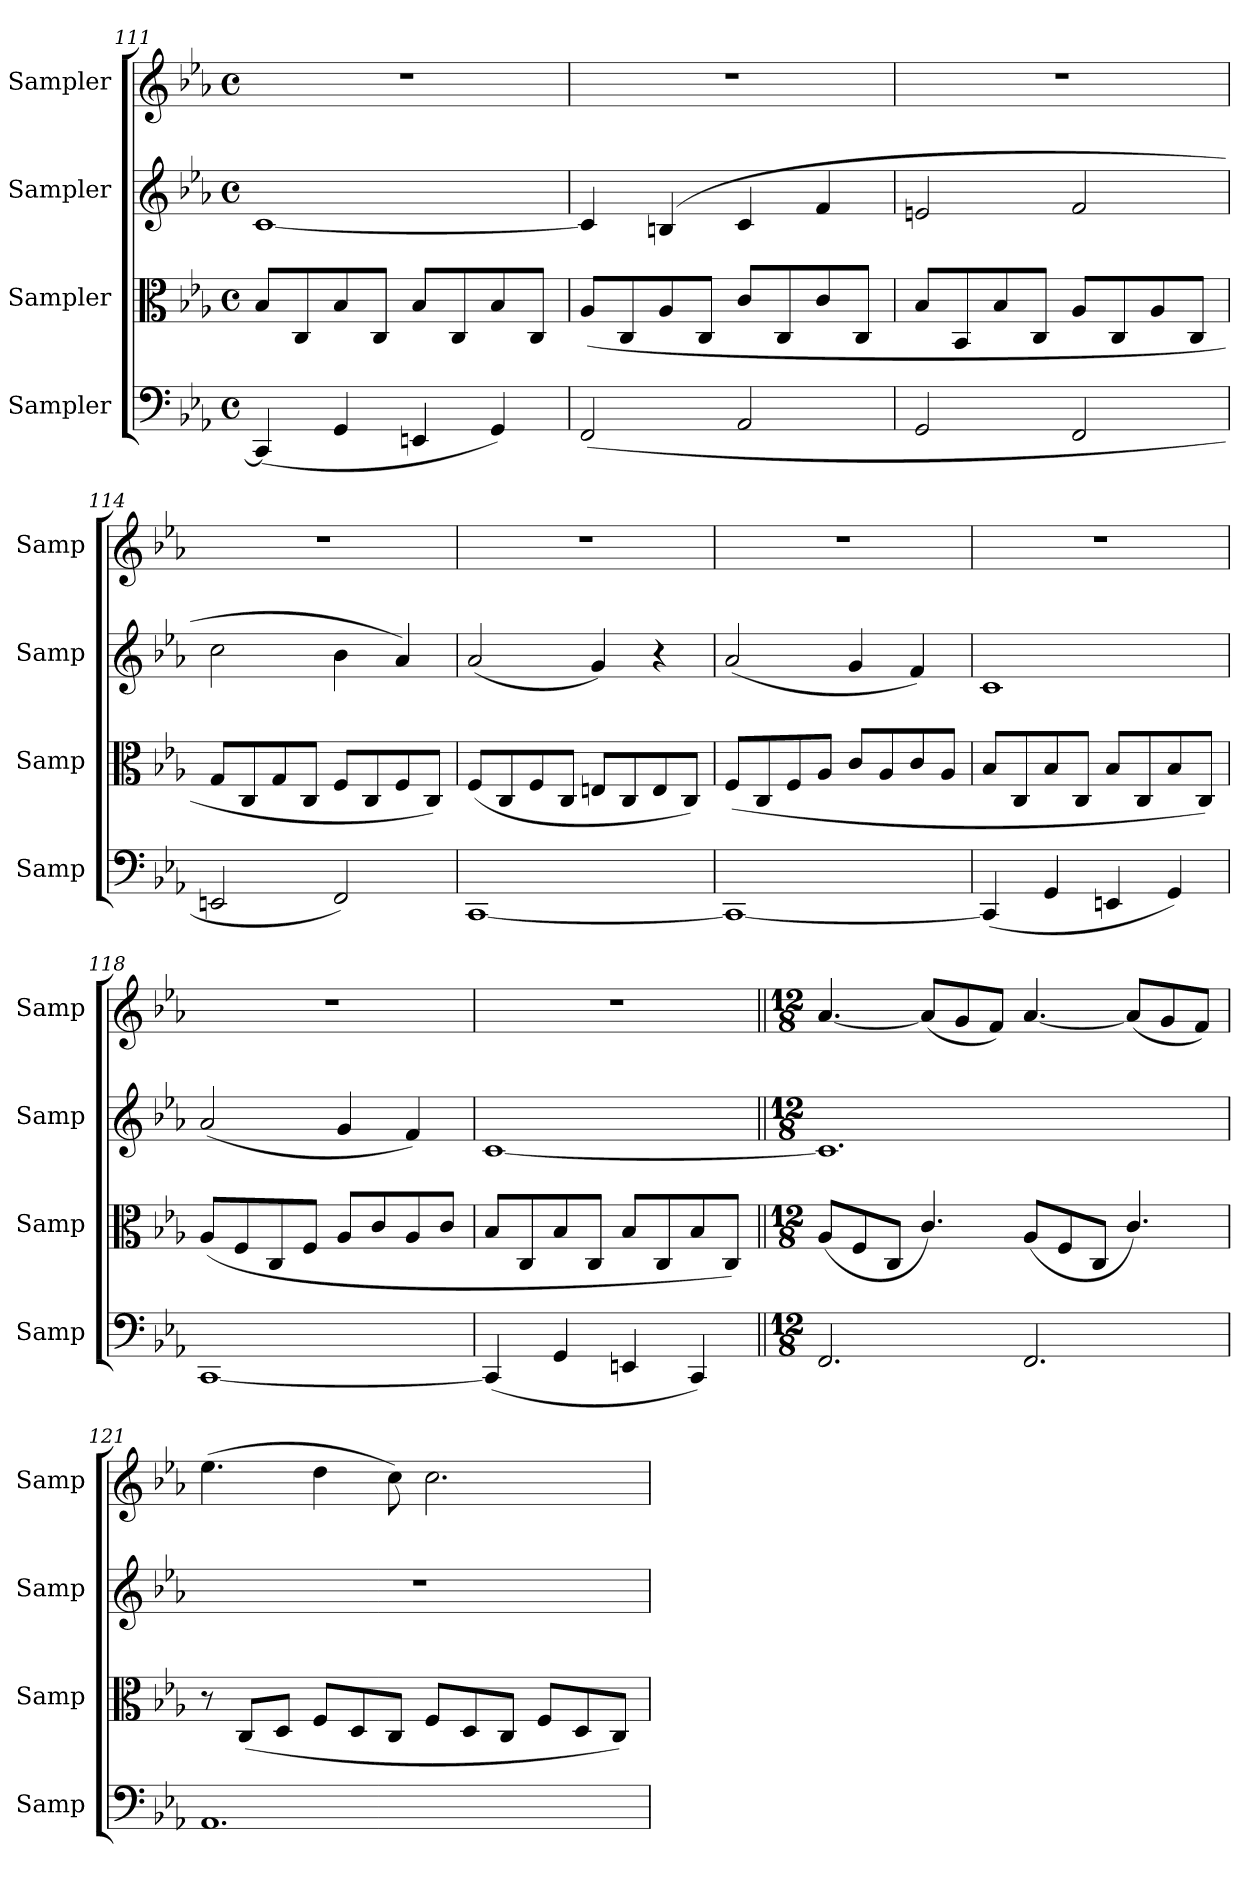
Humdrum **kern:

**kern	**kern	**kern	**kern
*part4	*part3	*part2	*part1
*staff4	*staff3	*staff2	*staff1
*I"Sampler	*I"Sampler	*I"Sampler	*I"Sampler
*I'Samp	*I'Samp	*I'Samp	*I'Samp
*clefF4	*clefC3	*clefG2	*clefG2
*k[b-e-a-]	*k[b-e-a-]	*k[b-e-a-]	*k[b-e-a-]
*M4/4	*M4/4	*M4/4	*M4/4
*met(c)	*met(c)	*met(c)	*met(c)
=111	=111	=111	=111
(4CC/]	8B-/L	[1c	1r
.	8C/	.	.
4GG/	8B-/	.	.
.	8C/J	.	.
4EEn/	8B-/L	.	.
.	8C/	.	.
4GG/)	8B-/	.	.
.	8C/J	.	.
=112	=112	=112	=112
(2FF/	(8A-/L	4c/]	1r
.	8C/	.	.
.	8A-/	(>4Bn/	.
.	8C/J	.	.
2AA-/	8c/L	4c/	.
.	8C/	.	.
.	8c/	4f/	.
.	8C/J	.	.
=113	=113	=113	=113
2GG/	8B-/L	2en/	1r
.	8BB-/	.	.
.	8B-/	.	.
.	8C/J	.	.
2FF/	8A-/L	2f/	.
.	8C/	.	.
.	8A-/	.	.
.	8C/J	.	.
=114	=114	=114	=114
2EEn/	8G/L	2cc\	1r
.	8C/	.	.
.	8G/	.	.
.	8C/J	.	.
2FF/)	8F/L	4b-\	.
.	8C/	.	.
.	8F/	4a-/)	.
.	8C/J)	.	.
!!LO:LB:g=z
=115	=115	=115	=115
[1CC	(8F/L	(2a-/	1r
.	8C/	.	.
.	8F/	.	.
.	8C/J	.	.
.	8En/L	4g/)	.
.	8C/	.	.
.	8E/	4r	.
.	8C/J)	.	.
=116	=116	=116	=116
1CC_	(8F/L	(2a-/	1r
.	8C/	.	.
.	8F/	.	.
.	8A-/J	.	.
.	8c/L	4g/	.
.	8A-/	.	.
.	8c/	4f/)	.
.	8A-/J	.	.
=117	=117	=117	=117
(4CC/]	8B-/L	1c	1r
.	8C/	.	.
4GG/	8B-/	.	.
.	8C/J	.	.
4EEn/	8B-/L	.	.
.	8C/	.	.
4GG/)	8B-/	.	.
.	8C/J)	.	.
=118	=118	=118	=118
[1CC	(8A-/L	(2a-/	1r
.	8F/	.	.
.	8C/	.	.
.	8F/J	.	.
.	8A-/L	4g/	.
.	8c/	.	.
.	8A-/	4f/)	.
.	8c/J	.	.
=119	=119	=119	=119
(4CC/]	8B-/L	[1c	1r
.	8C/	.	.
4GG/	8B-/	.	.
.	8C/J	.	.
4EEn/	8B-/L	.	.
.	8C/	.	.
4CC/)	8B-/	.	.
.	8C/J)	.	.
=120||	=120||	=120||	=120||
*M12/8	*M12/8	*M12/8	*M12/8
2.FF/	(8A-/L	1.c]	[4.a-/
.	8F/	.	.
.	8C/J	.	.
.	4.c/)	.	(8a-/L]
.	.	.	8g/
.	.	.	8f/J)
2.FF/	(8A-/L	.	[4.a-/
.	8F/	.	.
.	8C/J	.	.
.	4.c/)	.	(8a-/L]
.	.	.	8g/
.	.	.	8f/J)
!!LO:LB:g=z
=121	=121	=121	=121
1.AA-	8r	1.r	(4.ee-\
.	(8C/L	.	.
.	8D/J	.	.
.	8F/L	.	4dd\
.	8D/	.	.
.	8C/J	.	8cc\)
.	8F/L	.	2.cc\
.	8D/	.	.
.	8C/J	.	.
.	8F/L	.	.
.	8D/	.	.
.	8C/J)	.	.
=	=	=	=
*-	*-	*-	*-
